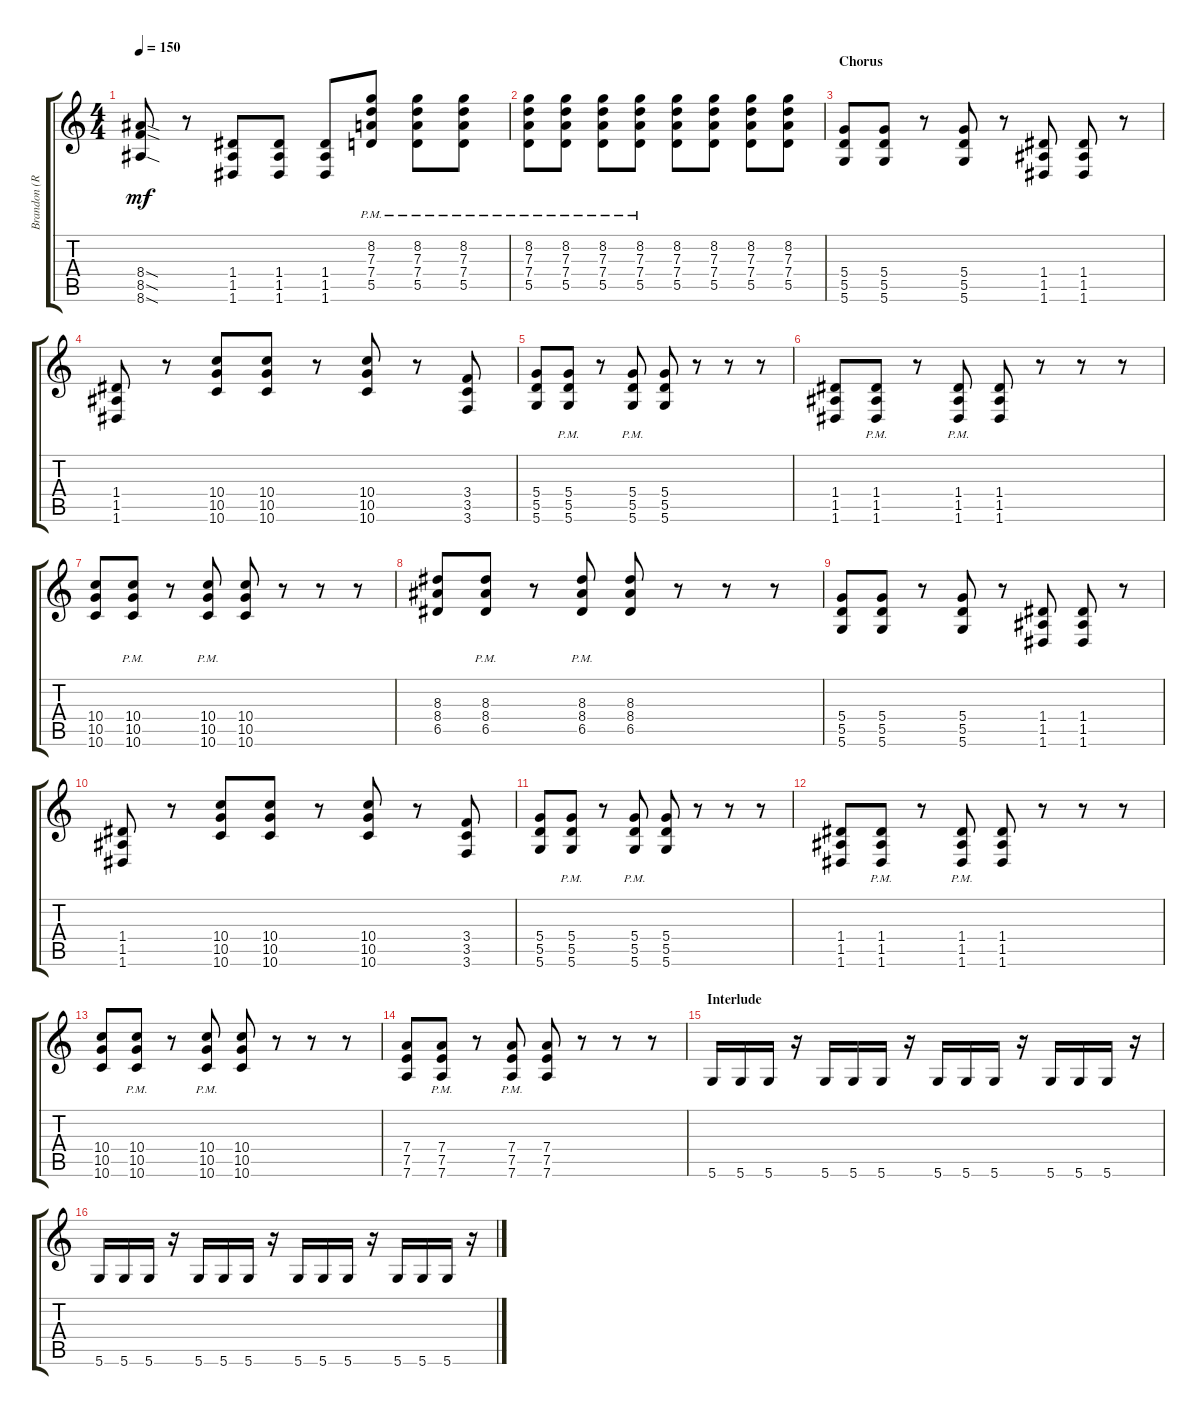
\track ("Brandon (Rhythm)" "Brandon (R") {instrument distortionguitar}
\staff {score tabs}
\tuning (E4 B3 G3 D3 A2 D2) {hide}
\ts (4 4)
\tempo 150
\clef g2
\ks c
(8.4{sod} 8.5{sod} 8.6{sod}).8{dy mf} r.8 (1.4 1.5 1.6).8 (1.4 1.5 1.6).8 (1.4 1.5 1.6).8 (8.2{pm} 7.3{pm} 7.4{pm} 5.5{pm}).8 (8.2{pm} 7.3{pm} 7.4{pm} 5.5{pm}).8 (8.2{pm} 7.3{pm} 7.4{pm} 5.5{pm}).8 |
(8.2{pm} 7.3{pm} 7.4{pm} 5.5{pm}).8 (8.2{pm} 7.3{pm} 7.4{pm} 5.5{pm}).8 (8.2{pm} 7.3{pm} 7.4{pm} 5.5{pm}).8 (8.2{pm} 7.3{pm} 7.4{pm} 5.5{pm}).8 (8.2 7.3 7.4 5.5).8 (8.2 7.3 7.4 5.5).8 (8.2 7.3 7.4 5.5).8 (8.2 7.3 7.4 5.5).8 |
\section ("" "Chorus")
(5.4 5.5 5.6).8 (5.4 5.5 5.6).8 r.8 (5.4 5.5 5.6).8 r.8 (1.4 1.5 1.6).8 (1.4 1.5 1.6).8 r.8 |
(1.4 1.5 1.6).8 r.8 (10.4 10.5 10.6).8 (10.4 10.5 10.6).8 r.8 (10.4 10.5 10.6).8 r.8 (3.4 3.5 3.6).8 |
(5.4 5.5 5.6).8 (5.4{pm} 5.5{pm} 5.6{pm}).8 r.8 (5.4{pm} 5.5{pm} 5.6{pm}).8 (5.4 5.5 5.6).8 r.8 r.8 r.8 |
(1.4 1.5 1.6).8 (1.4{pm} 1.5{pm} 1.6{pm}).8 r.8 (1.4{pm} 1.5{pm} 1.6{pm}).8 (1.4 1.5 1.6).8 r.8 r.8 r.8 |
(10.4 10.5 10.6).8 (10.4{pm} 10.5{pm} 10.6{pm}).8 r.8 (10.4{pm} 10.5{pm} 10.6{pm}).8 (10.4 10.5 10.6).8 r.8 r.8 r.8 |
(8.3 8.4 6.5).8 (8.3{pm} 8.4{pm} 6.5{pm}).8 r.8 (8.3{pm} 8.4{pm} 6.5{pm}).8 (8.3 8.4 6.5).8 r.8 r.8 r.8 |
(5.4 5.5 5.6).8 (5.4 5.5 5.6).8 r.8 (5.4 5.5 5.6).8 r.8 (1.4 1.5 1.6).8 (1.4 1.5 1.6).8 r.8 |
(1.4 1.5 1.6).8 r.8 (10.4 10.5 10.6).8 (10.4 10.5 10.6).8 r.8 (10.4 10.5 10.6).8 r.8 (3.4 3.5 3.6).8 |
(5.4 5.5 5.6).8 (5.4{pm} 5.5{pm} 5.6{pm}).8 r.8 (5.4{pm} 5.5{pm} 5.6{pm}).8 (5.4 5.5 5.6).8 r.8 r.8 r.8 |
(1.4 1.5 1.6).8 (1.4{pm} 1.5{pm} 1.6{pm}).8 r.8 (1.4{pm} 1.5{pm} 1.6{pm}).8 (1.4 1.5 1.6).8 r.8 r.8 r.8 |
(10.4 10.5 10.6).8 (10.4{pm} 10.5{pm} 10.6{pm}).8 r.8 (10.4{pm} 10.5{pm} 10.6{pm}).8 (10.4 10.5 10.6).8 r.8 r.8 r.8 |
(7.4 7.5 7.6).8 (7.4{pm} 7.5{pm} 7.6{pm}).8 r.8 (7.4{pm} 7.5{pm} 7.6{pm}).8 (7.4 7.5 7.6).8 r.8 r.8 r.8 |
\section ("" "Interlude")
5.6.16 5.6.16 5.6.16 r.16 5.6.16 5.6.16 5.6.16 r.16 5.6.16 5.6.16 5.6.16 r.16 5.6.16 5.6.16 5.6.16 r.16 |
5.6.16 5.6.16 5.6.16 r.16 5.6.16 5.6.16 5.6.16 r.16 5.6.16 5.6.16 5.6.16 r.16 5.6.16 5.6.16 5.6.16 r.16
